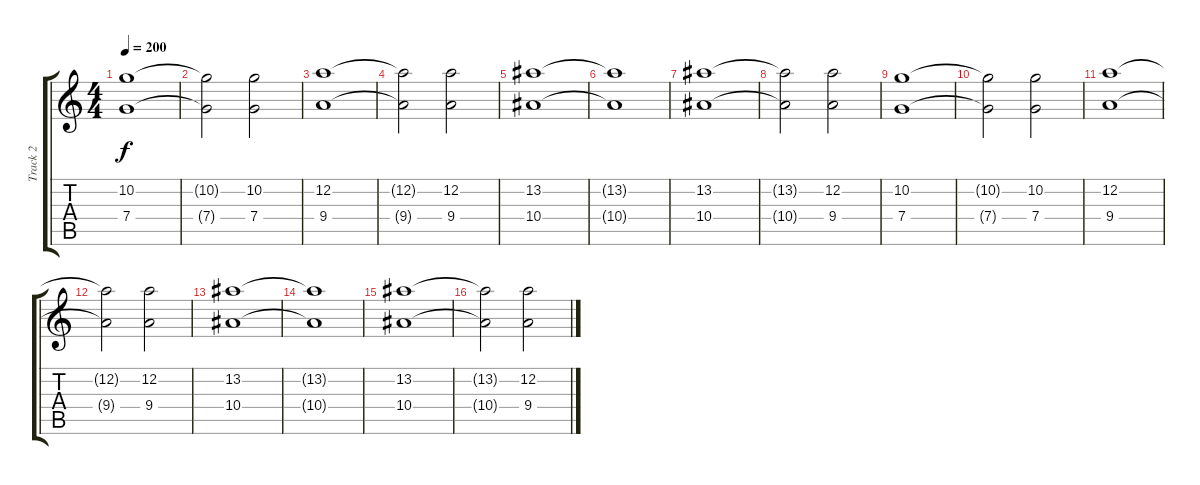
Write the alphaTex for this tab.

\track ("Track 2" "Track 2") {instrument distortionguitar}
\staff {score tabs}
\tuning (D4 A3 F3 C3 G2 D2) {hide}
\ts (4 4)
\tempo 200
\clef g2
\ks c
(10.2 7.4).1{dy f} |
(10.2{t} 7.4{t}).2 (10.2 7.4).2 |
(12.2 9.4).1 |
(12.2{t} 9.4{t}).2 (12.2 9.4).2 |
(13.2 10.4).1 |
(13.2{t} 10.4{t}).1 |
(13.2 10.4).1 |
(13.2{t} 10.4{t}).2{volume 7} (12.2 9.4).2 |
(10.2 7.4).1 |
(10.2{t} 7.4{t}).2 (10.2 7.4).2 |
(12.2 9.4).1 |
(12.2{t} 9.4{t}).2 (12.2 9.4).2 |
(13.2 10.4).1{volume 1} |
(13.2{t} 10.4{t}).1 |
(13.2 10.4).1 |
(13.2{t} 10.4{t}).2 (12.2 9.4).2
